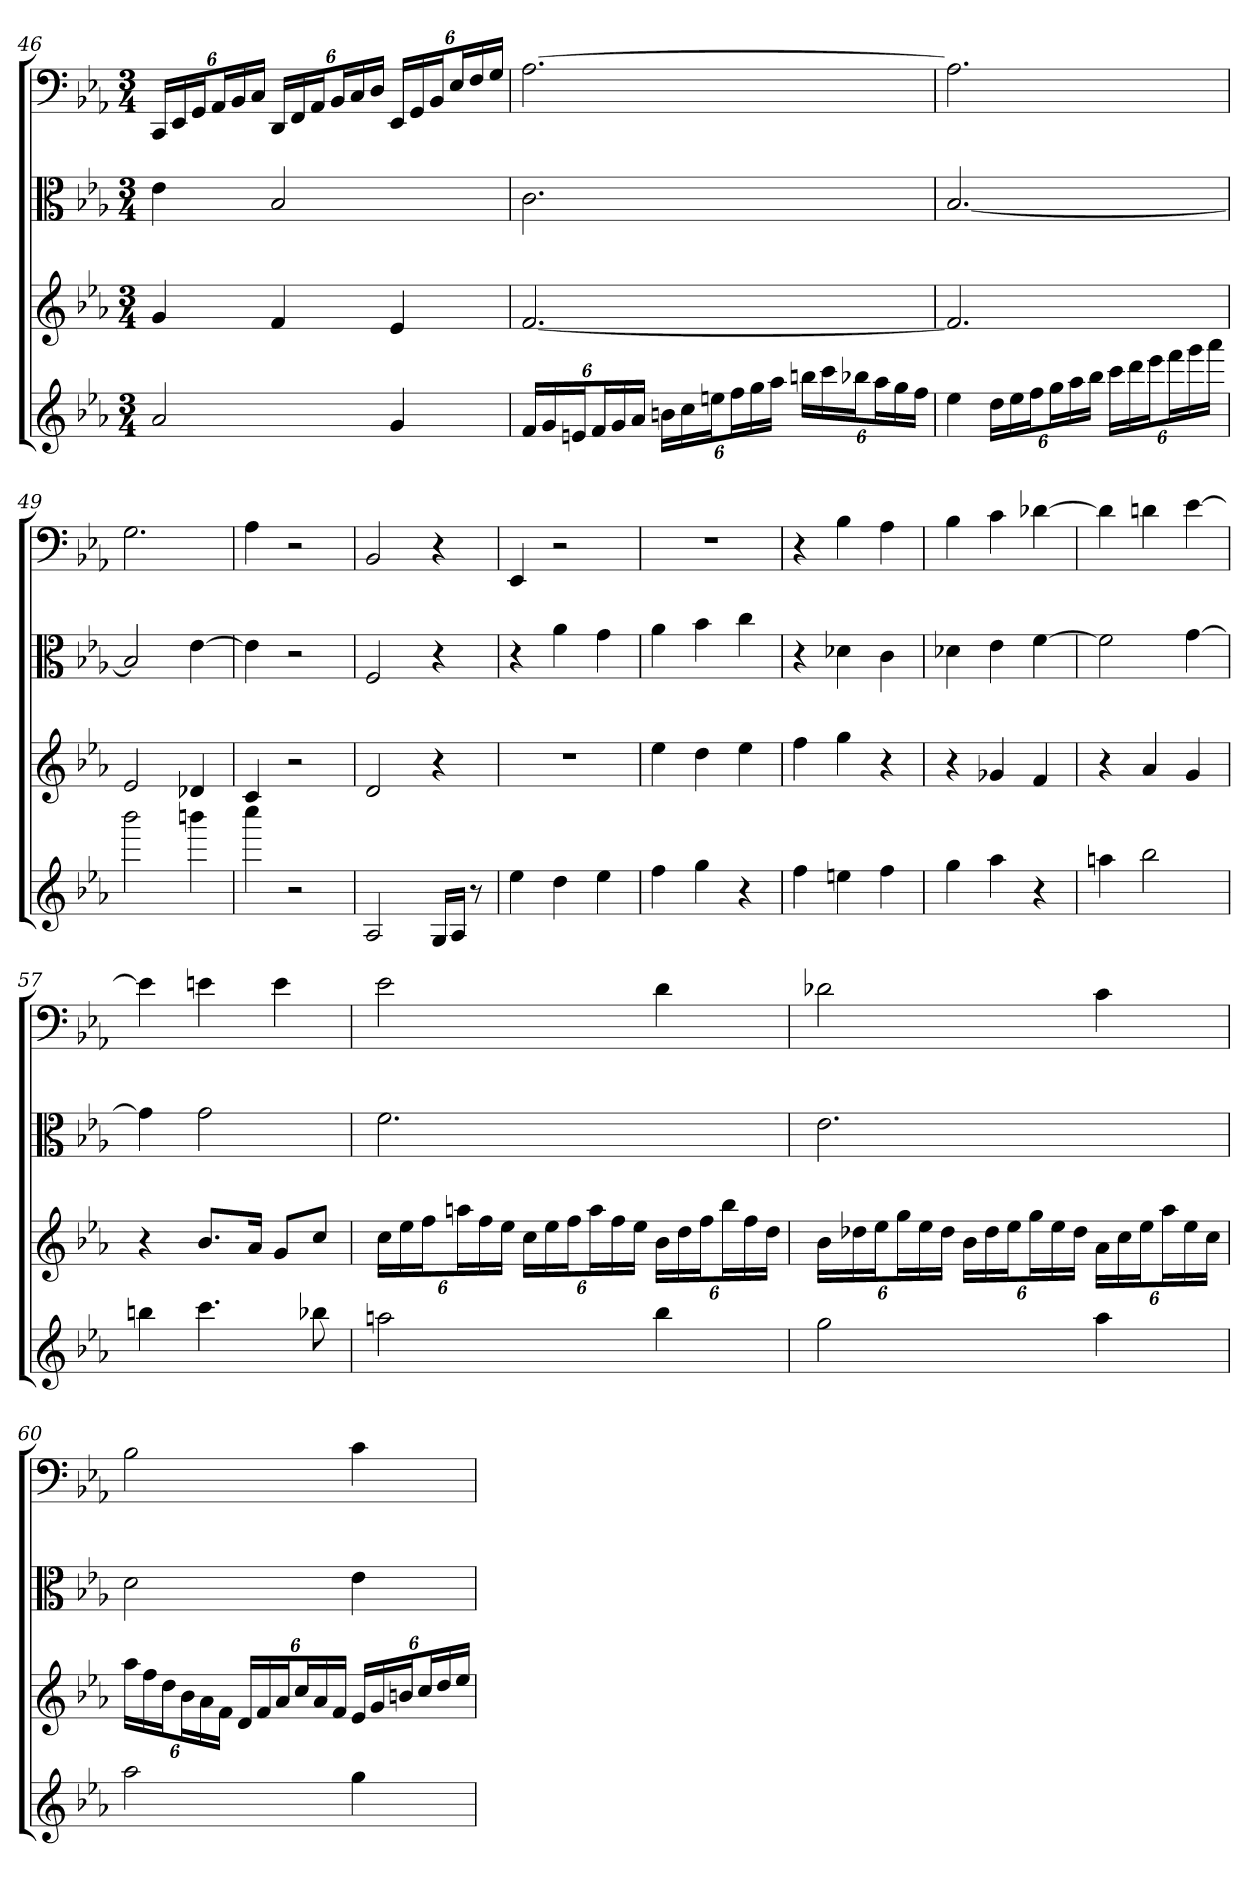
**kern	**kern	**kern	**kern
*part4	*part3	*part2	*part1
*staff4	*staff3	*staff2	*staff1
*	*	*clefC3	*clefF4
*k[b-e-a-]	*k[b-e-a-]	*k[b-e-a-]	*k[b-e-a-]
*E-:	*E-:	*E-:	*E-:
*M3/4	*M3/4	*M3/4	*M3/4
=46	=46	=46	=46
2a-	4g	4e-	24CC/LL
.	.	.	24EE-/
.	.	.	24GG/J
.	.	.	24AA-/L
.	.	.	24BB-/
.	.	.	24C/JJ
.	4f	2B-	24DD/LL
.	.	.	24FF/
.	.	.	24AA-/J
.	.	.	24BB-/L
.	.	.	24C/
.	.	.	24D/JJ
4g	4e-	.	24EE-/LL
.	.	.	24GG/
.	.	.	24BB-/J
.	.	.	24E-/L
.	.	.	24F/
.	.	.	24G/JJ
=47	=47	=47	=47
24fLL	[2.f	2.c	[2.A-
24g	.	.	.
24enJ	.	.	.
24fL	.	.	.
24g	.	.	.
24a-JJ	.	.	.
24bnLL	.	.	.
24cc	.	.	.
24eenJ	.	.	.
24ffL	.	.	.
24gg	.	.	.
24aa-JJ	.	.	.
24bbnLL	.	.	.
24ccc	.	.	.
24bb-XJ	.	.	.
24aa-L	.	.	.
24gg	.	.	.
24ffJJ	.	.	.
=48	=48	=48	=48
4ee-	2.f]	[2.B-	2.A-]
24ddLL	.	.	.
24ee-	.	.	.
24ffJ	.	.	.
24ggL	.	.	.
24aa-	.	.	.
24bb-JJ	.	.	.
24cccLL	.	.	.
24ddd	.	.	.
24eee-J	.	.	.
24fffL	.	.	.
24ggg	.	.	.
24aaa-JJ	.	.	.
=49	=49	=49	=49
2bbb-	2e-	2B-]	2.G
4bbbn	4d-X	[4e-	.
=50	=50	=50	=50
4cccc	4c	4e-]	4A-
2r	2r	2r	2r
=51	=51	=51	=51
2A-	2d	2F	2BB-
16GLL	4r	4r	4r
16A-JJ	.	.	.
8r	.	.	.
=52	=52	=52	=52
4ee-	2.r	4r	4EE-
4dd	.	4a-	2r
4ee-	.	4g	.
=53	=53	=53	=53
4ff	4ee-	4a-	2.r
4gg	4dd	4b-	.
4r	4ee-	4cc	.
=54	=54	=54	=54
4ff	4ff	4r	4r
4een	4gg	4d-X	4B-
4ff	4r	4c	4A-
=55	=55	=55	=55
4gg	4r	4d-X	4B-
4aa-	4g-X	4e-	4c
4r	4f	[4f	[4d-X
=56	=56	=56	=56
4aan	4r	2f]	4d-]
2bb-	4a-	.	4dn
.	4g	[4g	[4e-
=57	=57	=57	=57
4bbn	4r	4g]	4e-]
4.ccc	8.b-L	2g	4en
.	16a-Jk	.	.
.	8gL	.	4e
8bb-X	8ccJ	.	.
=58	=58	=58	=58
2aan	24ccLL	2.f	2e-
.	24ee-	.	.
.	24ffJ	.	.
.	24aanL	.	.
.	24ff	.	.
.	24ee-JJ	.	.
.	24ccLL	.	.
.	24ee-	.	.
.	24ffJ	.	.
.	24aaL	.	.
.	24ff	.	.
.	24ee-JJ	.	.
4bb-	24b-LL	.	4d
.	24dd	.	.
.	24ffJ	.	.
.	24bb-L	.	.
.	24ff	.	.
.	24ddJJ	.	.
=59	=59	=59	=59
2gg	24b-LL	2.e-	2d-X
.	24dd-X	.	.
.	24ee-J	.	.
.	24ggL	.	.
.	24ee-	.	.
.	24dd-JJ	.	.
.	24b-LL	.	.
.	24dd-	.	.
.	24ee-J	.	.
.	24ggL	.	.
.	24ee-	.	.
.	24dd-JJ	.	.
4aa-	24a-LL	.	4c
.	24cc	.	.
.	24ee-J	.	.
.	24aa-L	.	.
.	24ee-	.	.
.	24ccJJ	.	.
=60	=60	=60	=60
2aa-	24aa-LL	2d	2B-
.	24ff	.	.
.	24ddJ	.	.
.	24b-L	.	.
.	24a-	.	.
.	24fJJ	.	.
.	24dLL	.	.
.	24f	.	.
.	24a-J	.	.
.	24ccL	.	.
.	24a-	.	.
.	24fJJ	.	.
4gg	24e-LL	4e-	4c
.	24g	.	.
.	24bnJ	.	.
.	24ccL	.	.
.	24dd	.	.
.	24ee-JJ	.	.
=	=	=	=
*-	*-	*-	*-
